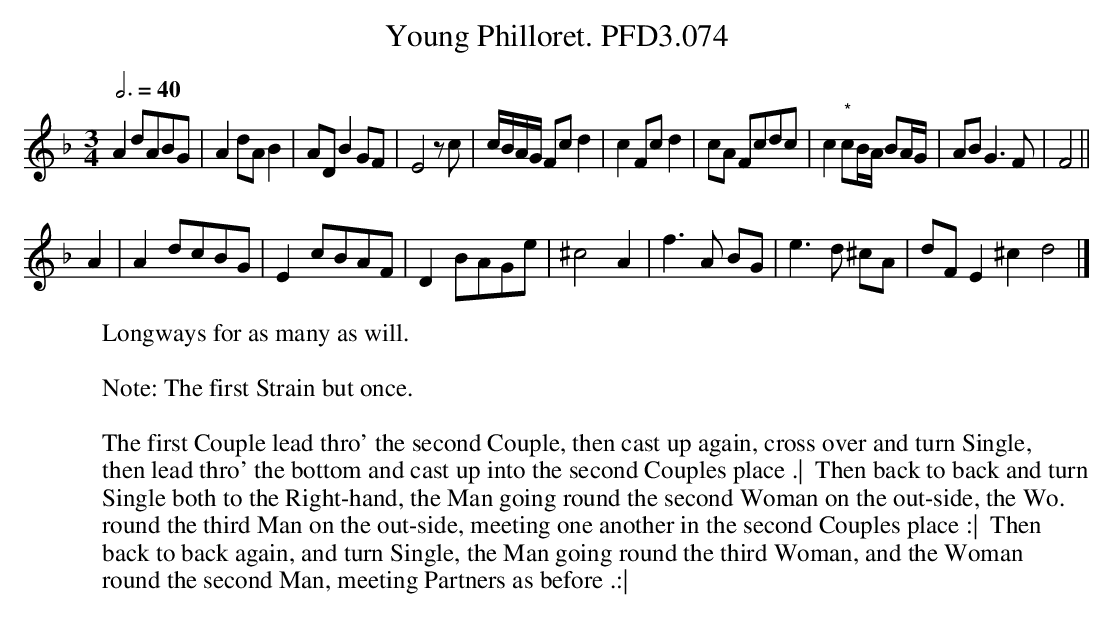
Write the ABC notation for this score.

X:1
T:Young Philloret. PFD3.074
W:Longways for as many as will.
L:1/8
Q:3/4=40
M:3/4
K:Dm
A2 dABG|A2 dA B2|AD B2 GF|E4zc|c/B/A/G/ Fc d2|c2 Fc d2|cA Fcdc|c2 "*"cB/A/ BA/G/|AB G3F|F4 ||
A2|A2 dcBG|E2 cBAF|D2 BAGe|^c4 A2|f3A BG|e3d ^cA|dF E2 ^c2 d4 |]
W:
W: Note: The first Strain but once.
W:
W: The first Couple lead thro' the second Couple, then cast up again, cross over and turn Single,
W: then lead thro' the bottom and cast up into the second Couples place .|  Then back to back and turn
W: Single both to the Right-hand, the Man going round the second Woman on the out-side, the Wo.
W: round the third Man on the out-side, meeting one another in the second Couples place :|  Then
W: back to back again, and turn Single, the Man going round the third Woman, and the Woman
W: round the second Man, meeting Partners as before .:|
